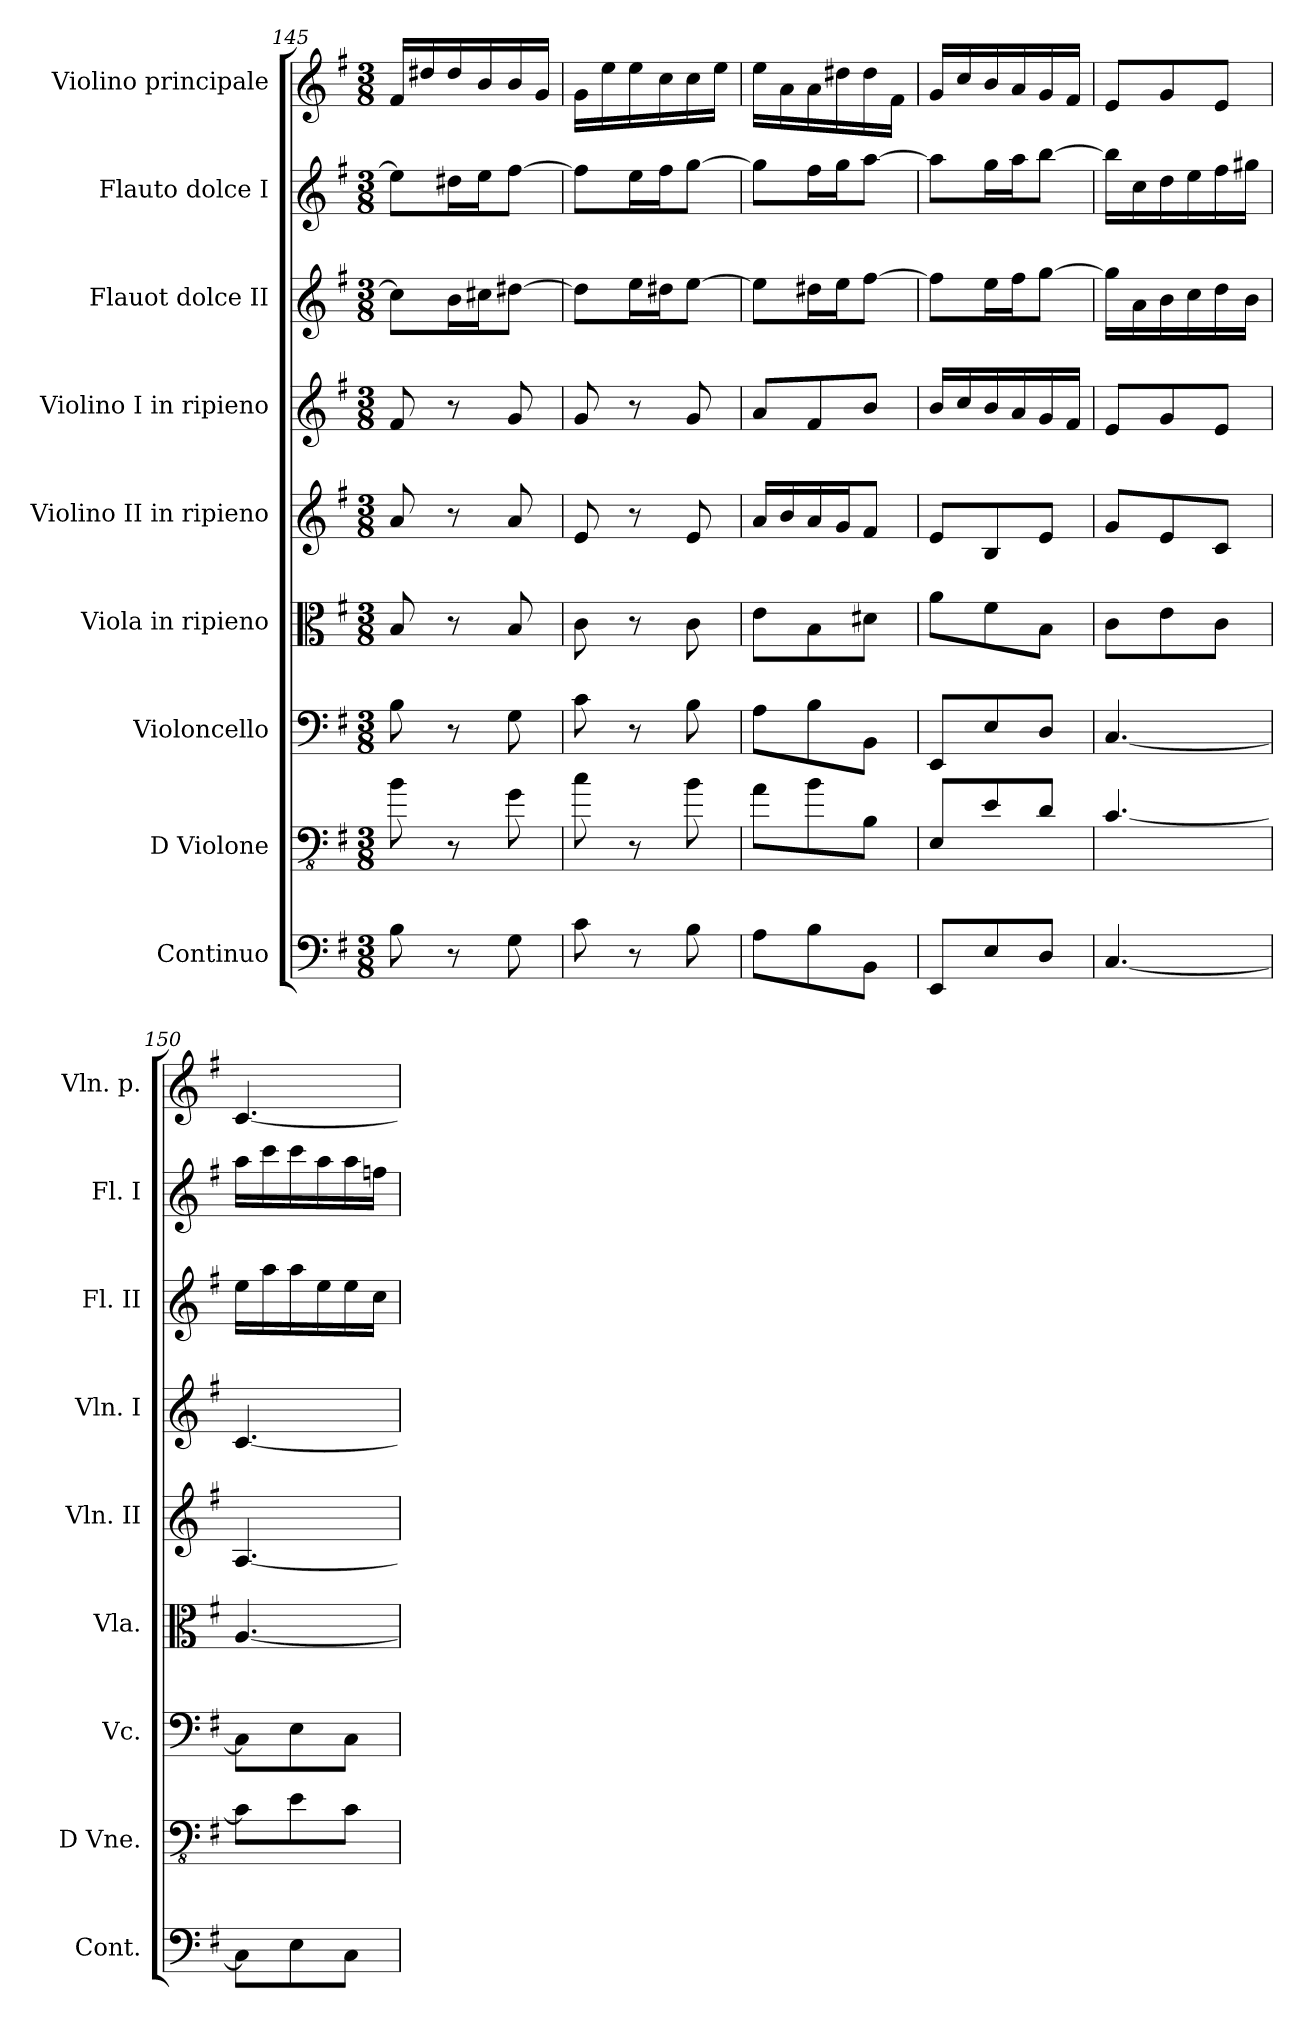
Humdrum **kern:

**kern	**kern	**kern	**kern	**kern	**kern	**kern	**kern	**kern
*part9	*part8	*part7	*part6	*part5	*part4	*part3	*part2	*part1
*staff9	*staff8	*staff7	*staff6	*staff5	*staff4	*staff3	*staff2	*staff1
*I"Continuo	*I"D Violone	*I"Violoncello	*I"Viola in ripieno	*I"Violino II in ripieno	*I"Violino I in ripieno	*I"Flauot dolce II	*I"Flauto dolce I	*I"Violino principale
*I'Cont.	*I'D Vne.	*I'Vc.	*I'Vla.	*I'Vln. II	*I'Vln. I	*I'Fl. II	*I'Fl. I	*I'Vln. p.
!!LO:PB:g=z
*clefF4	*clefFv4	*clefF4	*clefC3	*clefG2	*clefG2	*clefG2	*clefG2	*clefG2
*	*ITrd7c12	*	*	*	*	*	*	*
*k[f#]	*k[f#]	*k[f#]	*k[f#]	*k[f#]	*k[f#]	*k[f#]	*k[f#]	*k[f#]
*M3/8	*M3/8	*M3/8	*M3/8	*M3/8	*M3/8	*M3/8	*M3/8	*M3/8
=145	=145	=145	=145	=145	=145	=145	=145	=145
8B\	8BB\	8B\	8B/	8a/	8f#/	8cc#\L]	8ee\L]	16f#/LL
.	.	.	.	.	.	.	.	16dd#X/
8r	8r	8r	8r	8r	8r	16b\L	16dd#X\L	16dd#/
.	.	.	.	.	.	16cc#X\J	16ee\J	16b/
8G\	8GG\	8G\	8B/	8a/	8g/	[8dd#X\J	[8ff#\J	16b/
.	.	.	.	.	.	.	.	16g/JJ
=146	=146	=146	=146	=146	=146	=146	=146	=146
8c\	8C\	8c\	8c\	8e/	8g/	8dd#\L]	8ff#\L]	16g\LL
.	.	.	.	.	.	.	.	16ee\
8r	8r	8r	8r	8r	8r	16ee\L	16ee\L	16ee\
.	.	.	.	.	.	16dd#X\J	16ff#\J	16cc\
8B\	8BB\	8B\	8c\	8e/	8g/	[8ee\J	[8gg\J	16cc\
.	.	.	.	.	.	.	.	16ee\JJ
=147	=147	=147	=147	=147	=147	=147	=147	=147
8A\L	8AA\L	8A\L	8e\L	16a/LL	8a/L	8ee\L]	8gg\L]	16ee\LL
.	.	.	.	16b/	.	.	.	16a\
8B\	8BB\	8B\	8B\	16a/	8f#/	16dd#X\L	16ff#\L	16a\
.	.	.	.	16g/J	.	16ee\J	16gg\J	16dd#X\
8BB\J	8BBB\J	8BB\J	8d#X\J	8f#/J	8b/J	[8ff#\J	[8aa\J	16dd#\
.	.	.	.	.	.	.	.	16f#\JJ
=148	=148	=148	=148	=148	=148	=148	=148	=148
8EE/L	8EEE/L	8EE/L	8a\L	8e/L	16b/LL	8ff#\L]	8aa\L]	16g/LL
.	.	.	.	.	16cc/	.	.	16cc/
8E/	8EE/	8E/	8f#\	8B/	16b/	16ee\L	16gg\L	16b/
.	.	.	.	.	16a/	16ff#\J	16aa\J	16a/
8D/J	8DD/J	8D/J	8B\J	8e/J	16g/	[8gg\J	[8bb\J	16g/
.	.	.	.	.	16f#/JJ	.	.	16f#/JJ
=149	=149	=149	=149	=149	=149	=149	=149	=149
[4.C/	[4.CC/	[4.C/	8c\L	8g/L	8e/L	16gg\LL]	16bb\LL]	8e/L
.	.	.	.	.	.	16a\	16cc\	.
.	.	.	8e\	8e/	8g/	16b\	16dd\	8g/
.	.	.	.	.	.	16cc\	16ee\	.
.	.	.	8c\J	8c/J	8e/J	16dd\	16ff#\	8e/J
.	.	.	.	.	.	16b\JJ	16gg#X\JJ	.
!!LO:PB:g=z
=150	=150	=150	=150	=150	=150	=150	=150	=150
8C\L]	8CC\L]	8C\L]	[4.A/	[4.A/	[4.c/	16ee\LL	16aa\LL	[4.c/
.	.	.	.	.	.	16aa\	16ccc\	.
8E\	8EE\	8E\	.	.	.	16aa\	16ccc\	.
.	.	.	.	.	.	16ee\	16aa\	.
8C\J	8CC\J	8C\J	.	.	.	16ee\	16aa\	.
.	.	.	.	.	.	16cc\JJ	16ffn\JJ	.
=	=	=	=	=	=	=	=	=
*-	*-	*-	*-	*-	*-	*-	*-	*-
